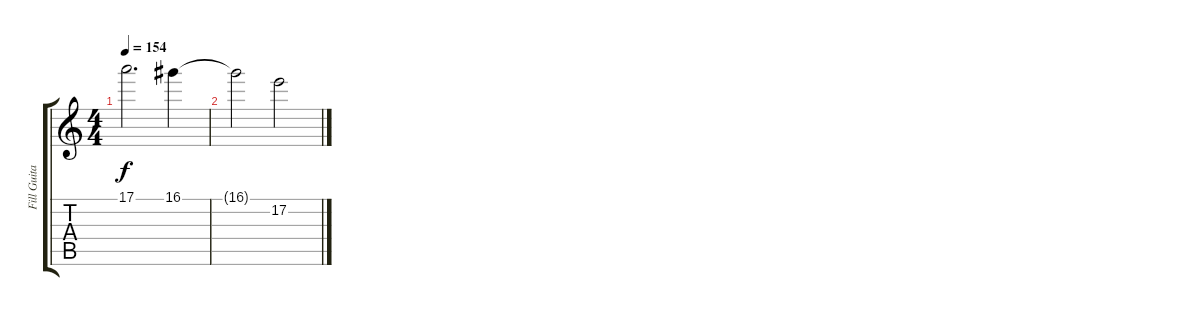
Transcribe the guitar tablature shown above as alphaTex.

\track ("Fill Guitar" "Fill Guita") {instrument electricguitarclean}
\staff {score tabs}
\tuning (E4 B3 G3 D3 A2 E2) {hide}
\ts (4 4)
\tempo 154
\clef g2
\ks c
17.1.2{d dy f} 16.1.4 |
16.1{t}.2 17.2.2
